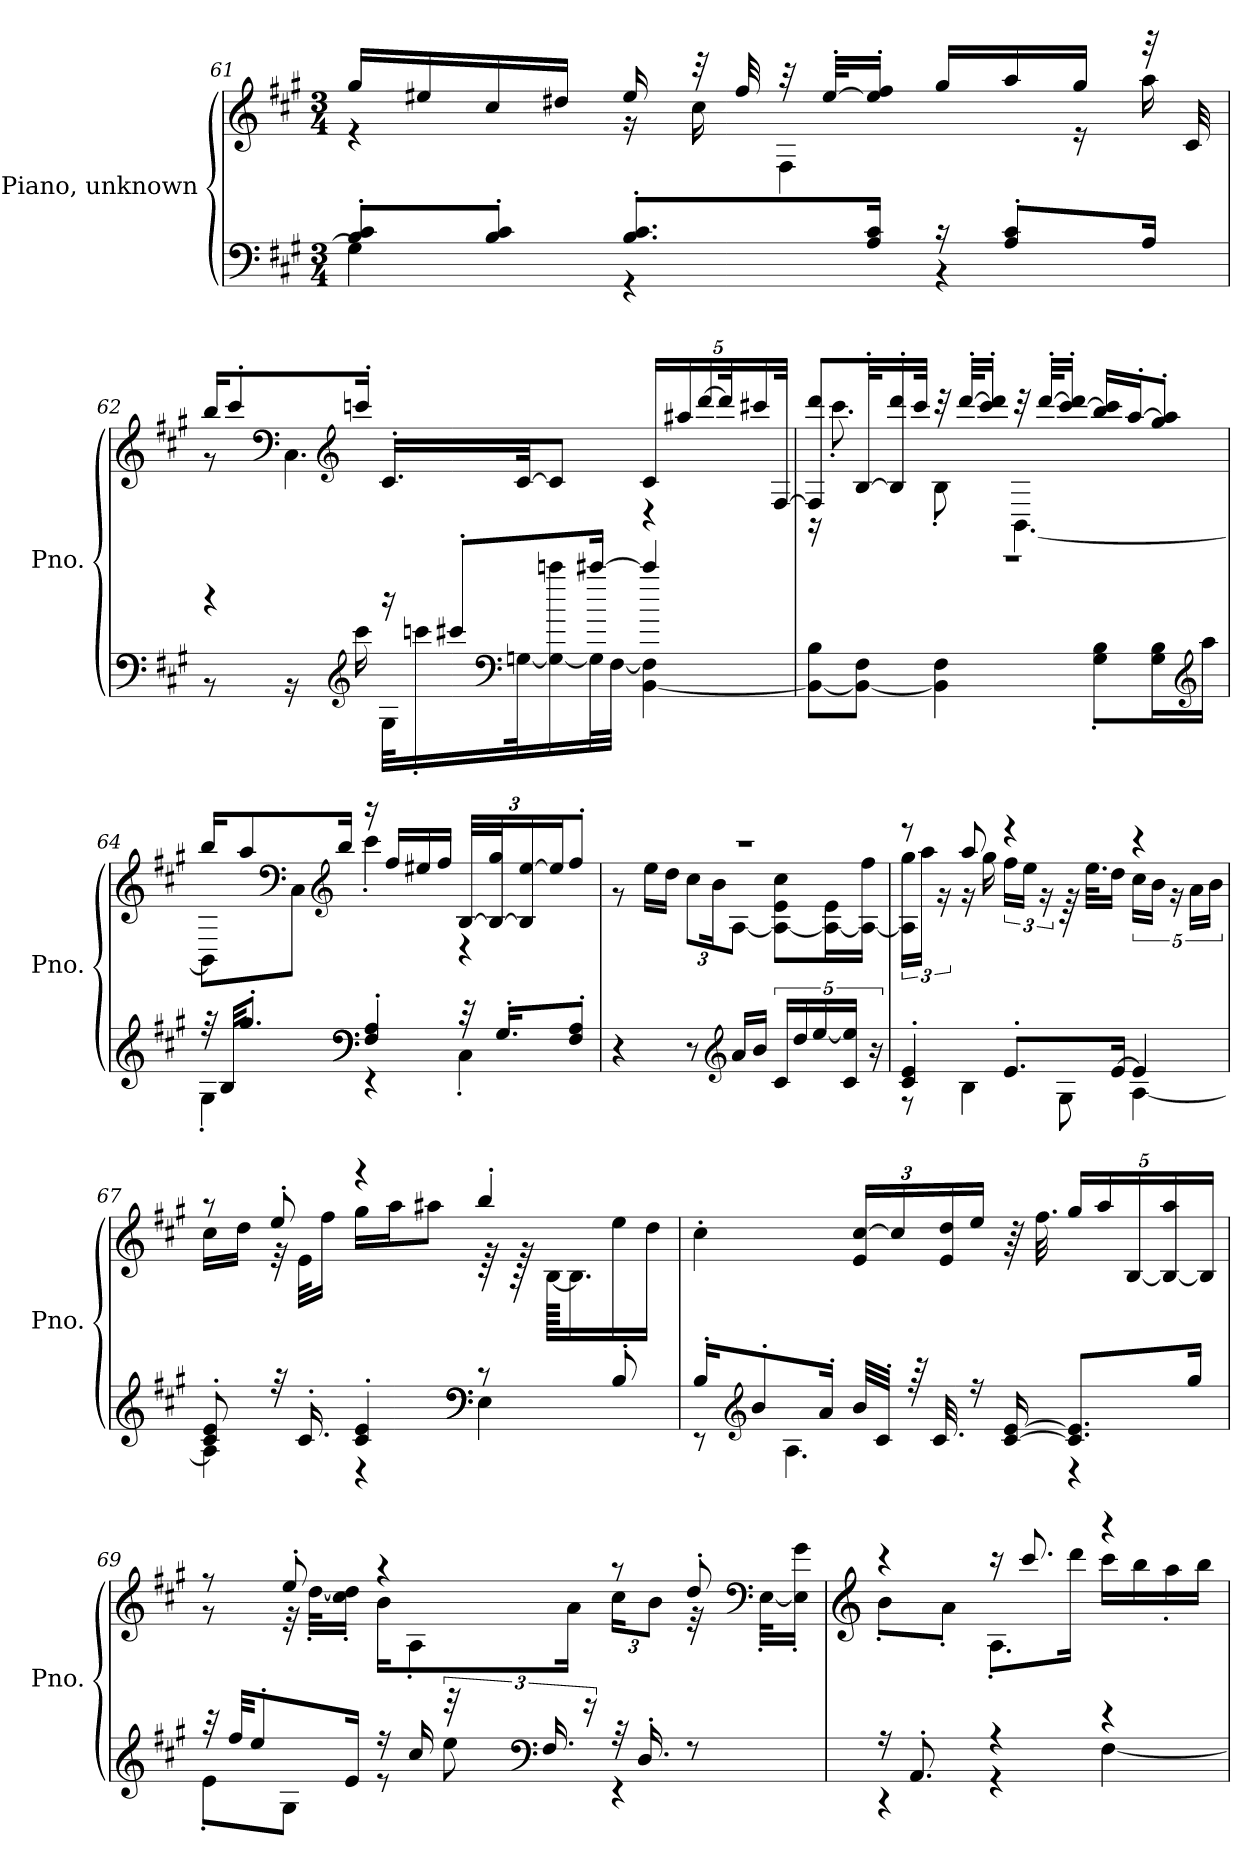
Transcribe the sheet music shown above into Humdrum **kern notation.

**kern	**kern
*part1	*part1
*staff2	*staff1
*I"Piano, unknown	*
*I'Pno.	*
!!LO:LB:g=z
*clefF4	*clefG2
*k[f#c#g#]	*k[f#c#g#]
*M3/4	*M3/4
=61	=61
*^	*^
8B/' 8c#/'L	4G#\]	16gg#/LL	4r
.	.	16ee#X/	.
8B/' 8c#/'J	.	16cc#/	.
.	.	16dd#X/JJ	.
8.B/' 8.c#/'L	4r	16ee#/	16r
.	.	32r	16cc#\
.	.	32ff#/	.
.	.	32r	4F#\
.	.	[32ee#'/KLL	.
16A/ 16c#/Jk	.	16ee#/]' 16ff#/'JJ	.
16r	4r	16gg#/LL	.
8A/' 8c#/'L	.	16aa/	.
.	.	16gg#/JJ	16r
16A/Jk	.	32r	16aa\
.	.	32c#/	.
!!LO:PB:g=z	!!
=62	=62	=62	=62
4r	8r	16bb/KL	8r
.	.	8ccc#'/	.
*	*	*clefF4	*
.	16r	.	4.C#\
*clefG2	*	*clefG2	*
.	16ccc#\	16cccn'/Jk	.
16r	32G#\KLL	16.c#'/LL	.
.	16cccn'\	.	.
8ccc#X'/L	.	.	.
*clefF4	*	*	*
.	[32Gn\K	[32c#/JK	.
.	16G\_ 16cccn\	8c#/J]	.
[16ccc#X/Jk	32G\L]	.	.
.	[32F#\JJJ	.	.
*	*	*Xbrackettup	*
4ccc#/]	[4BB\ 4F#\]	20c#/LL	4r
.	.	20aa#X/	.
.	.	[20ddd/	.
.	.	40ddd/K]	.
.	.	20ccc#X/	.
.	.	[40F#/JJk	.
!!LO:LB:g=z	!!
=63	=63	=63	=63
2.r	8BB\_ 8B\L	8F#/] 8ddd/L	16r
.	.	.	8.ccc#'\
.	8BB\_ 8F#\J	[32B'/KL	.
.	.	16B/]' 16ddd/'	.
.	.	32ccc#/JJk	.
.	4BB\] 4F#\	32r	8B'\
.	.	[32ddd'/KLL	.
.	.	16ccc#/' 16ddd/]'JJ	.
.	.	32r	[4.BB\
.	.	[32ddd'/KLL	.
.	.	[16ccc#/' 16ddd/]'JJ	.
.	8G#\' 8B\'L	16bb/ 16ccc#/]LL	.
.	.	[16aa'/J	.
.	16G#\ 16B\L	8gg#/' 8aa/]'J	.
*clefG2	*	*	*
.	16aa\JJ	.	.
=64	=64	=64	=64
32r	4G#'\	16bb/KL	8BB\L]
32B/KKL	.	.	.
8.gg#'/J	.	8aa/	.
*	*	*clefF4	*
.	.	.	8C#\J
*	*	*clefG2	*
.	.	16bb/Jk	.
*clefF4	*	*	*
4F#/' 4A/'	4r	16r	4ccc#'\
.	.	16ff#/LL	.
.	.	16ee#X/	.
.	.	16ff#/JJ	.
32r	4C#'\	[48B/LLL	4r
.	.	48B/_ 48gg#/J	.
16.G#'/KL	.	.	.
.	.	24B/] [24ee#/	.
.	.	24ee#/J]	.
8F#/' 8A/'J	.	8ff#'/J	.
*v	*v	*	*
!!LO:LB:g=z	!!
=65	=65	=65
4r	2.r	8r
.	.	16ee\LL
.	.	16dd\JJ
8r	.	12cc#\L
.	.	24b\K
*clefG2	*	*
16a/LL	.	[8A\J
16b/JJ	.	.
20c#/LL	.	8A\_ 8e\ 8cc#\L
20dd/	.	.
[20ee/	.	.
.	.	16A\_ 16e\L
20c#/ 20ee/]JJ	.	.
.	.	16A\_ 16ff#\JJ
20r	.	.
=66	=66	=66
*^	*	*
*	*	*	*brackettup
4c#/' 4e/'	8r	8r	24A\] 24gg#\LL
.	.	.	24aa\JJ
.	.	.	24r
.	4B\	8aa/	16r
.	.	.	16gg#\
8.e'/L	.	4r	24ff#\LL
.	.	.	24ee\JJ
.	.	.	24r
.	8G#\	.	64r
.	.	.	32.ee\KLL
[16e/Jk	.	.	16dd\JJ
4e/]	[4A\	4r	20cc#\LL
.	.	.	20b\JJ
.	.	.	20r
.	.	.	20a\LL
.	.	.	20b\JJ
!!LO:LB:g=z	!!
=67	=67	=67	=67
8c#/' 8e/'	4A\]	8r	16cc#\LL
.	.	.	16dd\JJ
32r	.	8ee'/	32r
16.c#'/	.	.	32e\KLL
.	.	.	16ff#\JJ
4c#/' 4e/'	4r	4r	16gg#\LL
.	.	.	16aa\J
.	.	.	8aa#X\J
*clefF4	*	*	*
8r	4E\	4bb'/	64r
.	.	.	128r
.	.	.	[128B\KKKLL
.	.	.	16.B\]
8B'/	.	.	16ee\
.	.	.	16dd\JJ
*	*	*v	*v
=68	=68	=68
16B'/KL	8r	4cc#'\
*clefG2	*	*
8b'/	.	.
.	4.A\	.
16a'/Jk	.	.
*	*	*Xbrackettup
32b/LLL	.	24e/ [24cc#/LL
32c#'/JJJ	.	.
.	.	24cc#/]
64r	.	.
32.c#/	.	.
.	.	24e/ 24dd/
16r	.	16ee/JJ
[16c#/ [16e/	.	64r
.	.	32.ff#\
8.c#/] 8.e/]L	4r	20gg#/LL
.	.	20aa/
.	.	[20B/
.	.	20B/_ 20aa/
16gg#/Jk	.	.
.	.	20B/JJ]
!!LO:LB:g=z
=69	=69	=69
*	*	*^
32r	8e'\L	8r	8r
32ff#/KKL	.	.	.
8ee'/	.	.	.
.	8G#\J	8ee'/	32r
.	.	.	[32dd'\KLL
16e/Jk	.	.	16cc#\' 16dd\]'JJ
16r	8r	4r	16b\KL
16cc#/	.	.	8A'\
48r	8ee\	.	.
*clefF4	*	*	*
24.F#/	.	.	.
.	.	.	16a\Jk
24r	.	.	.
32r	4r	8r	24cc#\KL
16.D'/	.	.	.
.	.	.	12b\J
8r	.	8dd'/	32r
*	*	*clefF4	*
.	.	.	[32E'\KLL
.	.	.	16E\]' 16g#\'JJ
=70	=70	=70	=70
*	*	*clefG2	*
16r	4r	4r	8b'\L
8.AA'/	.	.	.
.	.	.	8a'\J
4r	4r	16r	8.A'\L
.	.	8.ccc#/	.
.	.	.	16ddd\Jk
4r	[4F#\	4r	16ccc#\LL
.	.	.	16bb\
.	.	.	16aa'\
.	.	.	16bb\JJ
*v	*v	*	*
*	*v	*v
=	=
*-	*-
